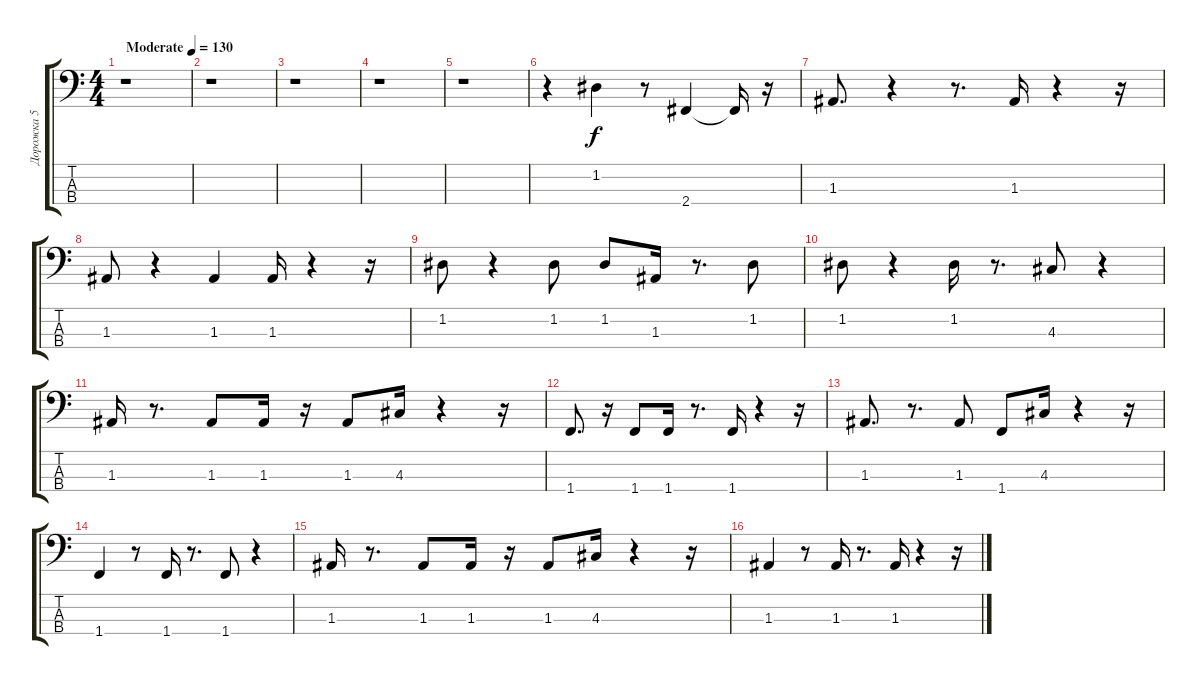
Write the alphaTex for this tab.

\track ("Дорожка 5" "Дорожка 5") {instrument acousticbass}
\staff {score tabs}
\tuning (G2 D2 A1 E1) {hide}
\ts (4 4)
\tempo (130 "Moderate")
\clef f4
\ks c
r.1{dy f instrument acousticbass} |
r.1 |
r.1 |
r.1 |
r.1 |
r.4 1.2.4 r.8 2.4.4 2.4{t}.16 r.16 |
1.3.8{d} r.4 r.8{d} 1.3.16 r.4 r.16 |
1.3.8 r.4 1.3.4 1.3.16 r.4 r.16 |
1.2.8 r.4 1.2.8 1.2.8 1.3.16 r.8{d} 1.2.8 |
1.2.8 r.4 1.2.16 r.8{d} 4.3.8 r.4 |
1.3.16 r.8{d} 1.3.8 1.3.16 r.16 1.3.8 4.3.16 r.4 r.16 |
1.4.8{d} r.16 1.4.8 1.4.16 r.8{d} 1.4.16 r.4 r.16 |
1.3.8{d} r.8{d} 1.3.8 1.4.8 4.3.16 r.4 r.16 |
1.4.4 r.8 1.4.16 r.8{d} 1.4.8 r.4 |
1.3.16 r.8{d} 1.3.8 1.3.16 r.16 1.3.8 4.3.16 r.4 r.16 |
1.3.4 r.8 1.3.16 r.8{d} 1.3.16 r.4 r.16
